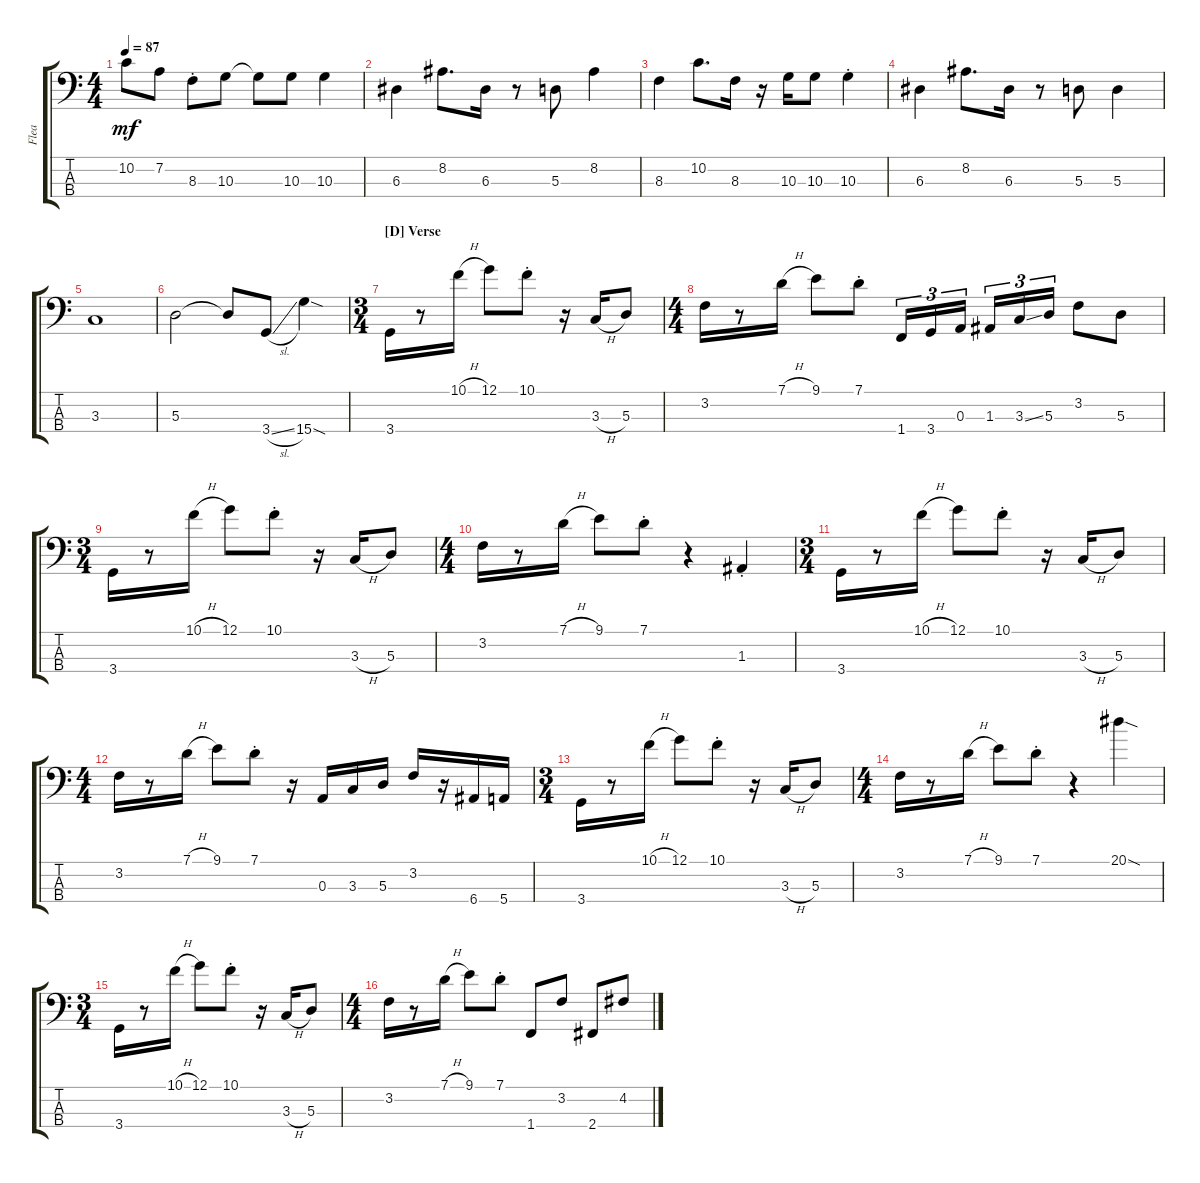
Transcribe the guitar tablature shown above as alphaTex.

\track ("Flea" "Flea") {instrument electricbassfinger}
\staff {score tabs}
\tuning (G2 D2 A1 E1) {hide}
\ts (4 4)
\tempo 87
\clef f4
\ks c
10.2.8{dy mf} 7.2.8 8.3{st}.8 10.3.8 10.3{t}.8 10.3.8 10.3.4 |
6.3.4 8.2.8{d} 6.3.16 r.8 5.3.8 8.2.4 |
8.3.4 10.2.8{d} 8.3.16 r.16 10.3.16 10.3.8 10.3{st}.4 |
6.3.4 8.2.8{d} 6.3.16 r.8 5.3.8 5.3.4 |
3.3.1 |
5.3.2 5.3{t}.8 3.4{sl}.8 15.4{sod}.4 |
\ts (3 4)
\section ("" "[D] Verse")
3.4.16 r.8 10.1{h}.16 12.1.8 10.1{st}.8 r.16 3.3{h}.16 5.3.8 |
\ts (4 4)
3.2.16 r.8 7.1{h}.16 9.1.8 7.1{st}.8 1.4.16{tu (3 2)} 3.4.16{tu (3 2)} 0.3.16{tu (3 2)} 1.3.16{tu (3 2)} 3.3{ss}.16{tu (3 2)} 5.3.16{tu (3 2)} 3.2.8 5.3.8 |
\ts (3 4)
3.4.16 r.8 10.1{h}.16 12.1.8 10.1{st}.8 r.16 3.3{h}.16 5.3.8 |
\ts (4 4)
3.2.16 r.8 7.1{h}.16 9.1.8 7.1{st}.8 r.4 1.3{st}.4 |
\ts (3 4)
3.4.16 r.8 10.1{h}.16 12.1.8 10.1{st}.8 r.16 3.3{h}.16 5.3.8 |
\ts (4 4)
3.2.16 r.8 7.1{h}.16 9.1.8 7.1{st}.8 r.16 0.3.16 3.3.16 5.3.16 3.2.16 r.16 6.4.16 5.4.16 |
\ts (3 4)
3.4.16 r.8 10.1{h}.16 12.1.8 10.1{st}.8 r.16 3.3{h}.16 5.3.8 |
\ts (4 4)
3.2.16 r.8 7.1{h}.16 9.1.8 7.1{st}.8 r.4 20.1{sod}.4 |
\ts (3 4)
3.4.16 r.8 10.1{h}.16 12.1.8 10.1{st}.8 r.16 3.3{h}.16 5.3.8 |
\ts (4 4)
3.2.16 r.8 7.1{h}.16 9.1.8 7.1{st}.8 1.4.8 3.2.8 2.4.8 4.2.8
